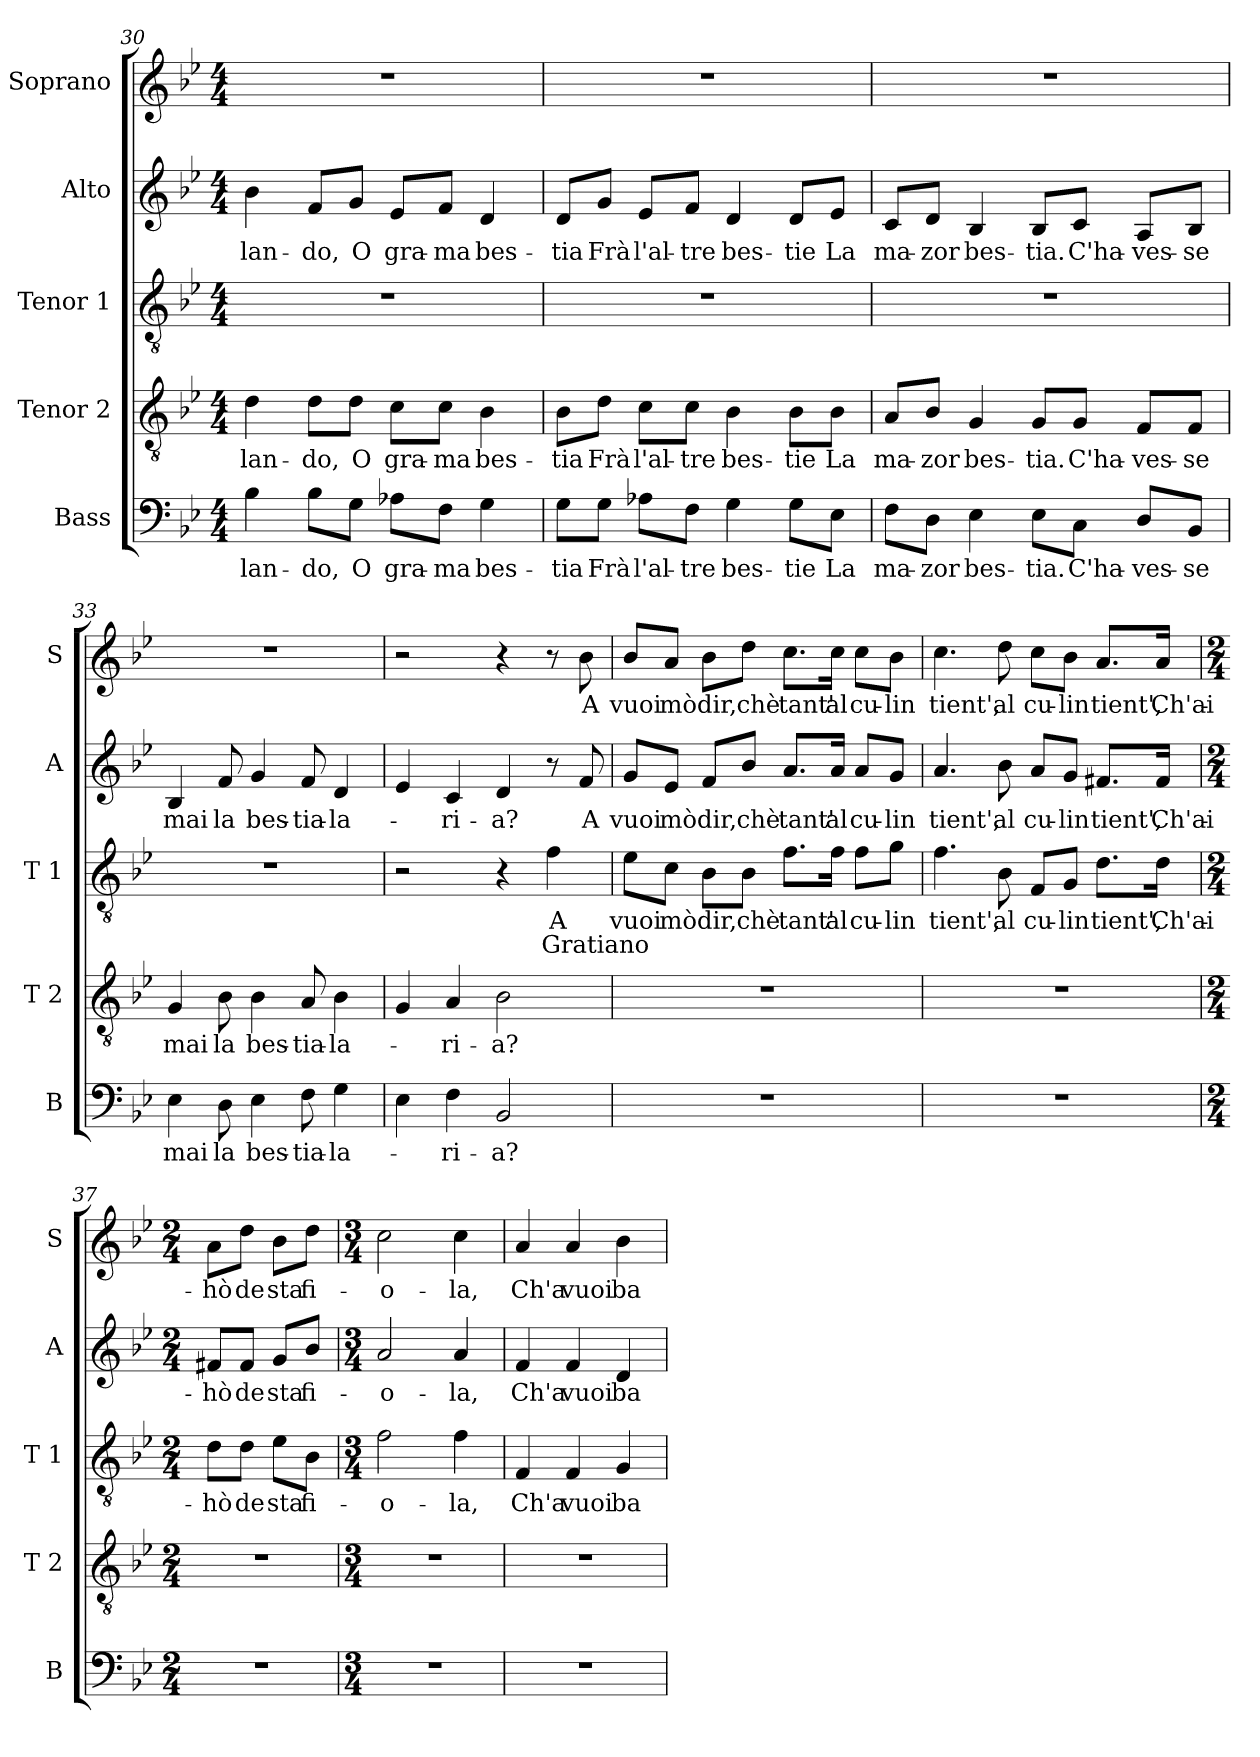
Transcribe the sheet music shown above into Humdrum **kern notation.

**kern	**text	**kern	**text	**kern	**text	**text	**kern	**text	**kern	**text
*part5	*part5	*part4	*part4	*part3	*part3	*part3	*part2	*part2	*part1	*part1
*staff5	*staff5	*staff4	*staff4	*staff3	*staff3	*staff3	*staff2	*staff2	*staff1	*staff1
*I"Bass	*	*I"Tenor 2	*	*I"Tenor 1	*	*	*I"Alto	*	*I"Soprano	*
*I'B	*	*I'T 2	*	*I'T 1	*	*	*I'A	*	*I'S	*
*clefF4	*	*clefGv2	*	*clefGv2	*	*	*clefG2	*	*clefG2	*
*k[b-e-]	*	*k[b-e-]	*	*k[b-e-]	*	*	*k[b-e-]	*	*k[b-e-]	*
*B-:	*	*B-:	*	*B-:	*	*	*B-:	*	*B-:	*
*M4/4	*	*M4/4	*	*M4/4	*	*	*M4/4	*	*M4/4	*
=30	=30	=30	=30	=30	=30	=30	=30	=30	=30	=30
!	!LO:LY:b	!	!LO:LY:b	!	!	!	!	!LO:LY:b	!	!
4B-\	-lan-	4d\	-lan-	1r	.	.	4b-\	-lan-	1r	.
!	!LO:LY:b	!	!LO:LY:b	!	!	!	!	!LO:LY:b	!	!
8B-\L	-do,	8d\L	-do,	.	.	.	8f/L	-do,	.	.
!	!LO:LY:b	!	!LO:LY:b	!	!	!	!	!LO:LY:b	!	!
8G\J	O	8d\J	O	.	.	.	8g/J	O	.	.
!	!LO:LY:b	!	!LO:LY:b	!	!	!	!	!LO:LY:b	!	!
8A-X\L	gra-	8c\L	gra-	.	.	.	8e-/L	gra-	.	.
!	!LO:LY:b	!	!LO:LY:b	!	!	!	!	!LO:LY:b	!	!
8F\J	-ma	8c\J	-ma	.	.	.	8f/J	-ma	.	.
!	!LO:LY:b	!	!LO:LY:b	!	!	!	!	!LO:LY:b	!	!
4G\	bes-	4B-\	bes-	.	.	.	4d/	bes-	.	.
!!LO:LB:g=z
=31	=31	=31	=31	=31	=31	=31	=31	=31	=31	=31
!	!LO:LY:b	!	!LO:LY:b	!	!	!	!	!LO:LY:b	!	!
8G\L	-tia	8B-\L	-tia	1r	.	.	8d/L	-tia	1r	.
!	!LO:LY:b	!	!LO:LY:b	!	!	!	!	!LO:LY:b	!	!
8G\J	Frà	8d\J	Frà	.	.	.	8g/J	Frà	.	.
!	!LO:LY:b	!	!LO:LY:b	!	!	!	!	!LO:LY:b	!	!
8A-X\L	l'al-	8c\L	l'al-	.	.	.	8e-/L	l'al-	.	.
!	!LO:LY:b	!	!LO:LY:b	!	!	!	!	!LO:LY:b	!	!
8F\J	-tre	8c\J	-tre	.	.	.	8f/J	-tre	.	.
!	!LO:LY:b	!	!LO:LY:b	!	!	!	!	!LO:LY:b	!	!
4G\	bes-	4B-\	bes-	.	.	.	4d/	bes-	.	.
!	!LO:LY:b	!	!LO:LY:b	!	!	!	!	!LO:LY:b	!	!
8G\L	-tie	8B-\L	-tie	.	.	.	8d/L	-tie	.	.
!	!LO:LY:b	!	!LO:LY:b	!	!	!	!	!LO:LY:b	!	!
8E-\J	La	8B-\J	La	.	.	.	8e-/J	La	.	.
=32	=32	=32	=32	=32	=32	=32	=32	=32	=32	=32
!	!LO:LY:b	!	!LO:LY:b	!	!	!	!	!LO:LY:b	!	!
8F\L	ma-	8A/L	ma-	1r	.	.	8c/L	ma-	1r	.
!	!LO:LY:b	!	!LO:LY:b	!	!	!	!	!LO:LY:b	!	!
8D\J	-zor	8B-/J	-zor	.	.	.	8d/J	-zor	.	.
!	!LO:LY:b	!	!LO:LY:b	!	!	!	!	!LO:LY:b	!	!
4E-\	bes-	4G/	bes-	.	.	.	4B-/	bes-	.	.
!	!LO:LY:b	!	!LO:LY:b	!	!	!	!	!LO:LY:b	!	!
8E-\L	-tia.	8G/L	-tia.	.	.	.	8B-/L	-tia.	.	.
!	!LO:LY:b	!	!LO:LY:b	!	!	!	!	!LO:LY:b	!	!
8C\J	C'ha-	8G/J	C'ha-	.	.	.	8c/J	C'ha-	.	.
!	!LO:LY:b	!	!LO:LY:b	!	!	!	!	!LO:LY:b	!	!
8D/L	-ves-	8F/L	-ves-	.	.	.	8A/L	-ves-	.	.
!	!LO:LY:b	!	!LO:LY:b	!	!	!	!	!LO:LY:b	!	!
8BB-/J	-se	8F/J	-se	.	.	.	8B-/J	-se	.	.
=33	=33	=33	=33	=33	=33	=33	=33	=33	=33	=33
!	!LO:LY:b	!	!LO:LY:b	!	!	!	!	!LO:LY:b	!	!
4E-\	mai	4G/	mai	1r	.	.	4B-/	mai	1r	.
!	!LO:LY:b	!	!LO:LY:b	!	!	!	!	!LO:LY:b	!	!
8D\	la	8B-\	la	.	.	.	8f/	la	.	.
!	!LO:LY:b	!	!LO:LY:b	!	!	!	!	!LO:LY:b	!	!
4E-\	bes-	4B-\	bes-	.	.	.	4g/	bes-	.	.
!	!LO:LY:b	!	!LO:LY:b	!	!	!	!	!LO:LY:b	!	!
8F\	-tia-	8A/	-tia-	.	.	.	8f/	-tia-	.	.
!	!LO:LY:b	!	!LO:LY:b	!	!	!	!	!LO:LY:b	!	!
4G\	-la-	4B-\	-la-	.	.	.	4d/	-la-	.	.
=34	=34	=34	=34	=34	=34	=34	=34	=34	=34	=34
4E-\	.	4G/	.	2r	.	.	4e-/	.	2r	.
!	!LO:LY:b	!	!LO:LY:b	!	!	!	!	!LO:LY:b	!	!
4F\	-ri-	4A/	-ri-	.	.	.	4c/	-ri-	.	.
!	!LO:LY:b	!	!LO:LY:b	!	!	!	!	!LO:LY:b	!	!
2BB-/	-a?	2B-\	-a?	4r	.	.	4d/	-a?	4r	.
!	!	!	!	!	!LO:LY:b	!LO:LY:a	!	!	!	!
.	.	.	.	4f\	A	Gratiano	8r	.	8r	.
!	!	!	!	!	!	!	!	!LO:LY:b	!	!LO:LY:b
.	.	.	.	.	.	.	8f/	A	8b-\	A
!!LO:LB:g=z
=35	=35	=35	=35	=35	=35	=35	=35	=35	=35	=35
!	!	!	!	!	!LO:LY:b	!	!	!LO:LY:b	!	!LO:LY:b
1r	.	1r	.	8e-\L	vuoi	.	8g/L	vuoi	8b-/L	vuoi
!	!	!	!	!	!LO:LY:b	!	!	!LO:LY:b	!	!LO:LY:b
.	.	.	.	8c\J	mò	.	8e-/J	mò	8a/J	mò
!	!	!	!	!	!LO:LY:b	!	!	!LO:LY:b	!	!LO:LY:b
.	.	.	.	8B-\L	dir,	.	8f/L	dir,	8b-\L	dir,
!	!	!	!	!	!LO:LY:b	!	!	!LO:LY:b	!	!LO:LY:b
.	.	.	.	8B-\J	chè	.	8b-/J	chè	8dd\J	chè
!	!	!	!	!	!LO:LY:b	!	!	!LO:LY:b	!	!LO:LY:b
.	.	.	.	8.f\L	tant'	.	8.a/L	tant'	8.cc\L	tant'
!	!	!	!	!	!LO:LY:b	!	!	!LO:LY:b	!	!LO:LY:b
.	.	.	.	16f\Jk	al	.	16a/Jk	al	16cc\Jk	al
!	!	!	!	!	!LO:LY:b	!	!	!LO:LY:b	!	!LO:LY:b
.	.	.	.	8f\L	cu-	.	8a/L	cu-	8cc\L	cu-
!	!	!	!	!	!LO:LY:b	!	!	!LO:LY:b	!	!LO:LY:b
.	.	.	.	8g\J	-lin	.	8g/J	-lin	8b-\J	-lin
=36	=36	=36	=36	=36	=36	=36	=36	=36	=36	=36
!	!	!	!	!	!LO:LY:b	!	!	!LO:LY:b	!	!LO:LY:b
1r	.	1r	.	4.f\	tient',	.	4.a/	tient',	4.cc\	tient',
!	!	!	!	!	!LO:LY:b	!	!	!LO:LY:b	!	!LO:LY:b
.	.	.	.	8B-\	al	.	8b-\	al	8dd\	al
!	!	!	!	!	!LO:LY:b	!	!	!LO:LY:b	!	!LO:LY:b
.	.	.	.	8F/L	cu-	.	8a/L	cu-	8cc\L	cu-
!	!	!	!	!	!LO:LY:b	!	!	!LO:LY:b	!	!LO:LY:b
.	.	.	.	8G/J	-lin	.	8g/J	-lin	8b-\J	-lin
!	!	!	!	!	!LO:LY:b	!	!	!LO:LY:b	!	!LO:LY:b
.	.	.	.	8.d\L	tient',	.	8.f#X/L	tient',	8.a/L	tient',
!	!	!	!	!	!LO:LY:b	!	!	!LO:LY:b	!	!LO:LY:b
.	.	.	.	16d\Jk	Ch'ai-	.	16f#/Jk	Ch'ai-	16a/Jk	Ch'ai-
=37	=37	=37	=37	=37	=37	=37	=37	=37	=37	=37
*M2/4	*	*M2/4	*	*M2/4	*	*	*M2/4	*	*M2/4	*
!	!	!	!	!	!LO:LY:b	!	!	!LO:LY:b	!	!LO:LY:b
2r	.	2r	.	8d\L	-hò	.	8f#X/L	-hò	8a\L	-hò
!	!	!	!	!	!LO:LY:b	!	!	!LO:LY:b	!	!LO:LY:b
.	.	.	.	8d\J	de	.	8f#/J	de	8dd\J	de
!	!	!	!	!	!LO:LY:b	!	!	!LO:LY:b	!	!LO:LY:b
.	.	.	.	8e-\L	sta	.	8g/L	sta	8b-\L	sta
!	!	!	!	!	!LO:LY:b	!	!	!LO:LY:b	!	!LO:LY:b
.	.	.	.	8B-\J	fi-	.	8b-/J	fi-	8dd\J	fi-
=38	=38	=38	=38	=38	=38	=38	=38	=38	=38	=38
*M3/4	*	*M3/4	*	*M3/4	*	*	*M3/4	*	*M3/4	*
!	!	!	!	!	!LO:LY:b	!	!	!LO:LY:b	!	!LO:LY:b
2.r	.	2.r	.	2f\	-o-	.	2a/	-o-	2cc\	-o-
!	!	!	!	!	!LO:LY:b	!	!	!LO:LY:b	!	!LO:LY:b
.	.	.	.	4f\	-la,	.	4a/	-la,	4cc\	-la,
=39	=39	=39	=39	=39	=39	=39	=39	=39	=39	=39
!	!	!	!	!	!LO:LY:b	!	!	!LO:LY:b	!	!LO:LY:b
2.r	.	2.r	.	4F/	Ch'a	.	4f/	Ch'a	4a/	Ch'a
!	!	!	!	!	!LO:LY:b	!	!	!LO:LY:b	!	!LO:LY:b
.	.	.	.	4F/	vuoi	.	4f/	vuoi	4a/	vuoi
!	!	!	!	!	!LO:LY:b	!	!	!LO:LY:b	!	!LO:LY:b
.	.	.	.	4G/	ba-	.	4d/	ba-	4b-\	ba-
=	=	=	=	=	=	=	=	=	=	=
*-	*-	*-	*-	*-	*-	*-	*-	*-	*-	*-
